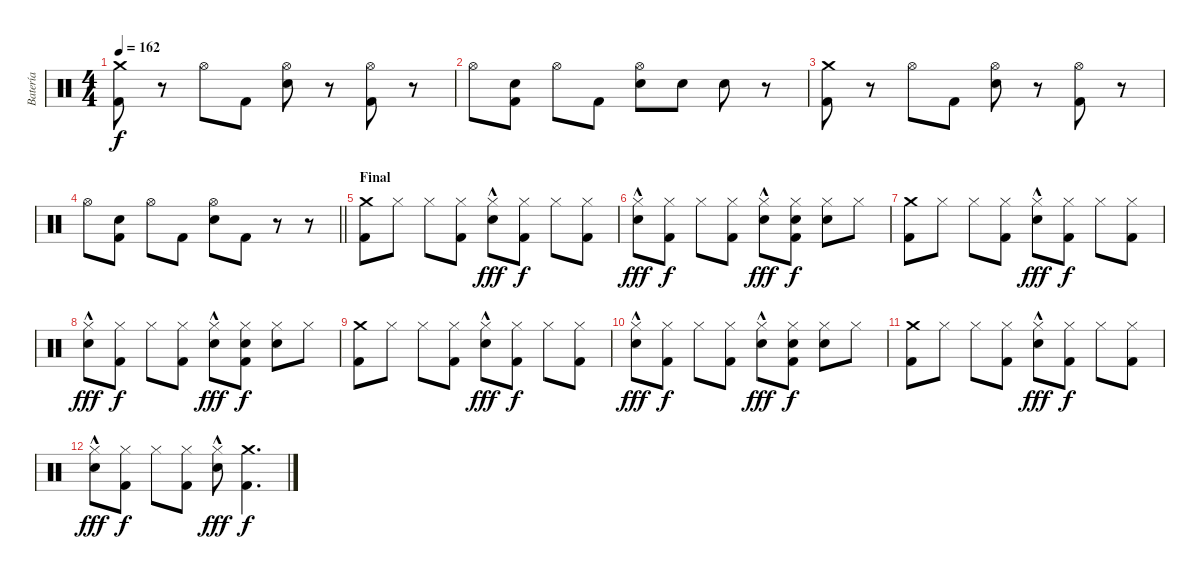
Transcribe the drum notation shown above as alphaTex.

\track ("Batería" "Batería") {instrument percussion}
\staff {score}
\articulation defaults
\ts (4 4)
\tempo 162
\clef neutral
\ks c
("Crash medium (hit)" "Kick (hit) 2").8{dy f} r.8 "Hi-Hat (open)".8 "Kick (hit) 2".8 ("Hi-Hat (open)" "Snare (hit) 2").8 r.8 ("Hi-Hat (open)" "Kick (hit) 2").8 r.8 |
"Hi-Hat (open)".8 ("Snare (hit) 2" "Kick (hit) 2").8 "Hi-Hat (open)".8 "Kick (hit) 2".8 ("Hi-Hat (open)" "Snare (hit) 2").8 "Snare (hit) 2".8 "Snare (hit) 2".8 r.8 |
("Crash medium (hit)" "Kick (hit) 2").8 r.8 "Hi-Hat (open)".8 "Kick (hit) 2".8 ("Hi-Hat (open)" "Snare (hit) 2").8 r.8 ("Hi-Hat (open)" "Kick (hit) 2").8 r.8 |
\barLineRight lightlight "Hi-Hat (open)".8
("Snare (hit) 2" "Kick (hit) 2").8 "Hi-Hat (open)".8 "Kick (hit) 2".8 ("Hi-Hat (open)" "Snare (hit) 2").8 "Kick (hit) 2".8 r.8 r.8 |
\section ("" "Final")
("Crash medium (hit)" "Kick (hit) 2").8 "Hi-Hat (closed)".8 "Hi-Hat (closed)".8 ("Hi-Hat (closed)" "Kick (hit) 2").8 ("Hi-Hat (closed)"{hac} "Snare (hit) 2"{hac}).8{dy fff} ("Hi-Hat (closed)" "Kick (hit) 2").8{dy f} "Hi-Hat (closed)".8 ("Hi-Hat (closed)" "Kick (hit) 2").8 |
("Hi-Hat (closed)"{hac} "Snare (hit) 2"{hac}).8{dy fff} ("Hi-Hat (closed)" "Kick (hit) 2").8{dy f} "Hi-Hat (closed)".8 ("Hi-Hat (closed)" "Kick (hit) 2").8 ("Hi-Hat (closed)"{hac} "Snare (hit) 2"{hac}).8{dy fff} ("Hi-Hat (closed)" "Snare (hit) 2" "Kick (hit) 2").8{dy f} ("Hi-Hat (closed)" "Snare (hit) 2").8 "Hi-Hat (closed)".8 |
("Crash medium (hit)" "Kick (hit) 2").8 "Hi-Hat (closed)".8 "Hi-Hat (closed)".8 ("Hi-Hat (closed)" "Kick (hit) 2").8 ("Hi-Hat (closed)"{hac} "Snare (hit) 2"{hac}).8{dy fff} ("Hi-Hat (closed)" "Kick (hit) 2").8{dy f} "Hi-Hat (closed)".8 ("Hi-Hat (closed)" "Kick (hit) 2").8 |
("Hi-Hat (closed)"{hac} "Snare (hit) 2"{hac}).8{dy fff} ("Hi-Hat (closed)" "Kick (hit) 2").8{dy f} "Hi-Hat (closed)".8 ("Hi-Hat (closed)" "Kick (hit) 2").8 ("Hi-Hat (closed)"{hac} "Snare (hit) 2"{hac}).8{dy fff} ("Hi-Hat (closed)" "Snare (hit) 2" "Kick (hit) 2").8{dy f} ("Hi-Hat (closed)" "Snare (hit) 2").8 "Hi-Hat (closed)".8 |
("Crash medium (hit)" "Kick (hit) 2").8 "Hi-Hat (closed)".8 "Hi-Hat (closed)".8 ("Hi-Hat (closed)" "Kick (hit) 2").8 ("Hi-Hat (closed)"{hac} "Snare (hit) 2"{hac}).8{dy fff} ("Hi-Hat (closed)" "Kick (hit) 2").8{dy f} "Hi-Hat (closed)".8 ("Hi-Hat (closed)" "Kick (hit) 2").8 |
("Hi-Hat (closed)"{hac} "Snare (hit) 2"{hac}).8{dy fff} ("Hi-Hat (closed)" "Kick (hit) 2").8{dy f} "Hi-Hat (closed)".8 ("Hi-Hat (closed)" "Kick (hit) 2").8 ("Hi-Hat (closed)"{hac} "Snare (hit) 2"{hac}).8{dy fff} ("Hi-Hat (closed)" "Snare (hit) 2" "Kick (hit) 2").8{dy f} ("Hi-Hat (closed)" "Snare (hit) 2").8 "Hi-Hat (closed)".8 |
("Crash medium (hit)" "Kick (hit) 2").8 "Hi-Hat (closed)".8 "Hi-Hat (closed)".8 ("Hi-Hat (closed)" "Kick (hit) 2").8 ("Hi-Hat (closed)"{hac} "Snare (hit) 2"{hac}).8{dy fff} ("Hi-Hat (closed)" "Kick (hit) 2").8{dy f} "Hi-Hat (closed)".8 ("Hi-Hat (closed)" "Kick (hit) 2").8 |
("Hi-Hat (closed)"{hac} "Snare (hit) 2"{hac}).8{dy fff} ("Hi-Hat (closed)" "Kick (hit) 2").8{dy f} "Hi-Hat (closed)".8 ("Hi-Hat (closed)" "Kick (hit) 2").8 ("Hi-Hat (closed)"{hac} "Snare (hit) 2"{hac}).8{dy fff} ("Crash medium (hit)" "Kick (hit) 2").4{d dy f}
